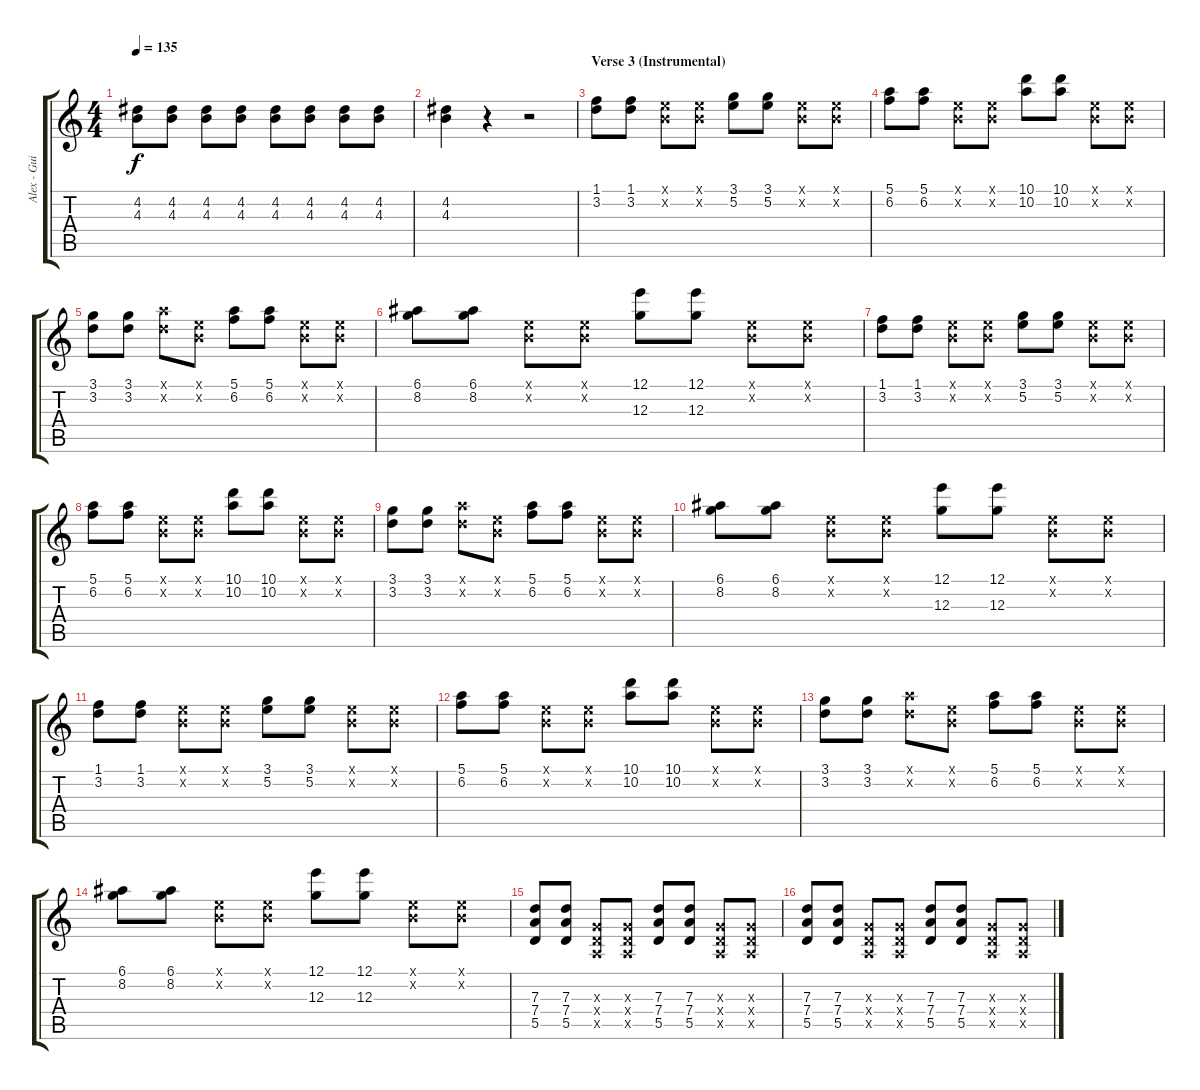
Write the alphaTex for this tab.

\track ("Alex - Guitar" "Alex - Gui") {instrument distortionguitar}
\staff {score tabs}
\tuning (E4 B3 G3 D3 A2 E2) {hide}
\ts (4 4)
\tempo 135
\clef g2
\ks c
(4.2 4.3).8{dy f} (4.2 4.3).8 (4.2 4.3).8 (4.2 4.3).8 (4.2 4.3).8 (4.2 4.3).8 (4.2 4.3).8 (4.2 4.3).8 |
(4.2 4.3).4 r.4 r.2 |
\section ("" "Verse 3 (Instrumental)")
(1.1 3.2).8 (1.1 3.2).8 (0.1{x} 0.2{x}).8 (0.1{x} 0.2{x}).8 (3.1 5.2).8 (3.1 5.2).8 (0.1{x} 0.2{x}).8 (0.1{x} 0.2{x}).8 |
(5.1 6.2).8 (5.1 6.2).8 (0.1{x} 0.2{x}).8 (0.1{x} 0.2{x}).8 (10.1 10.2).8 (10.1 10.2).8 (0.1{x} 0.2{x}).8 (0.1{x} 0.2{x}).8 |
(3.1 3.2).8 (3.1 3.2).8 (5.1{x} 3.2{x}).8 (0.1{x} 0.2{x}).8 (5.1 6.2).8 (5.1 6.2).8 (0.1{x} 0.2{x}).8 (0.1{x} 0.2{x}).8 |
(6.1 8.2).8 (6.1 8.2).8 (0.1{x} 0.2{x}).8 (0.1{x} 0.2{x}).8 (12.1 12.3).8 (12.1 12.3).8 (0.1{x} 0.2{x}).8 (0.1{x} 0.2{x}).8 |
(1.1 3.2).8 (1.1 3.2).8 (0.1{x} 0.2{x}).8 (0.1{x} 0.2{x}).8 (3.1 5.2).8 (3.1 5.2).8 (0.1{x} 0.2{x}).8 (0.1{x} 0.2{x}).8 |
(5.1 6.2).8 (5.1 6.2).8 (0.1{x} 0.2{x}).8 (0.1{x} 0.2{x}).8 (10.1 10.2).8 (10.1 10.2).8 (0.1{x} 0.2{x}).8 (0.1{x} 0.2{x}).8 |
(3.1 3.2).8 (3.1 3.2).8 (5.1{x} 3.2{x}).8 (0.1{x} 0.2{x}).8 (5.1 6.2).8 (5.1 6.2).8 (0.1{x} 0.2{x}).8 (0.1{x} 0.2{x}).8 |
(6.1 8.2).8 (6.1 8.2).8 (0.1{x} 0.2{x}).8 (0.1{x} 0.2{x}).8 (12.1 12.3).8 (12.1 12.3).8 (0.1{x} 0.2{x}).8 (0.1{x} 0.2{x}).8 |
(1.1 3.2).8 (1.1 3.2).8 (0.1{x} 0.2{x}).8 (0.1{x} 0.2{x}).8 (3.1 5.2).8 (3.1 5.2).8 (0.1{x} 0.2{x}).8 (0.1{x} 0.2{x}).8 |
(5.1 6.2).8 (5.1 6.2).8 (0.1{x} 0.2{x}).8 (0.1{x} 0.2{x}).8 (10.1 10.2).8 (10.1 10.2).8 (0.1{x} 0.2{x}).8 (0.1{x} 0.2{x}).8 |
(3.1 3.2).8 (3.1 3.2).8 (5.1{x} 3.2{x}).8 (0.1{x} 0.2{x}).8 (5.1 6.2).8 (5.1 6.2).8 (0.1{x} 0.2{x}).8 (0.1{x} 0.2{x}).8 |
(6.1 8.2).8 (6.1 8.2).8 (0.1{x} 0.2{x}).8 (0.1{x} 0.2{x}).8 (12.1 12.3).8 (12.1 12.3).8 (0.1{x} 0.2{x}).8 (0.1{x} 0.2{x}).8 |
(7.3 7.4 5.5).8 (7.3 7.4 5.5).8 (0.3{x} 0.4{x} 0.5{x}).8 (0.3{x} 0.4{x} 0.5{x}).8 (7.3 7.4 5.5).8 (7.3 7.4 5.5).8 (0.3{x} 0.4{x} 0.5{x}).8 (0.3{x} 0.4{x} 0.5{x}).8 |
(7.3 7.4 5.5).8 (7.3 7.4 5.5).8 (0.3{x} 0.4{x} 0.5{x}).8 (0.3{x} 0.4{x} 0.5{x}).8 (7.3 7.4 5.5).8 (7.3 7.4 5.5).8 (0.3{x} 0.4{x} 0.5{x}).8 (0.3{x} 0.4{x} 0.5{x}).8
